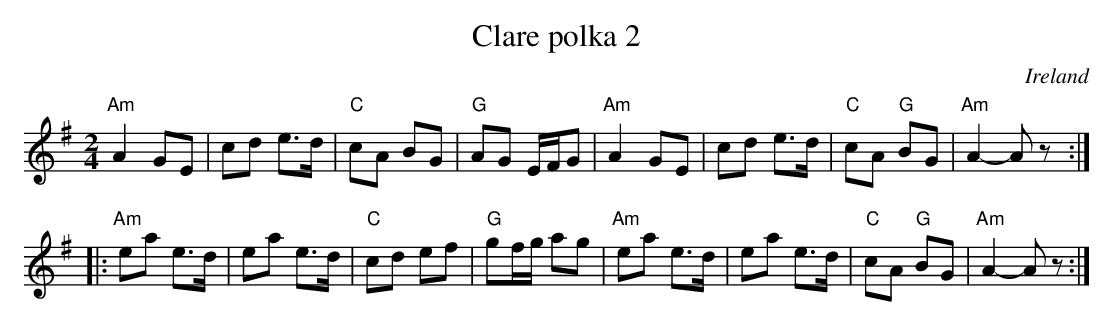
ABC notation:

X:1
T:Clare polka 2
O:Ireland
M:2/4
L:1/8
K:G
"Am"A2 GE | cd e>d | "C"cA BG | "G"AG E/2F/2G |\
"Am"A2 GE | cd e>d | "C"cA "G"BG | "Am"A2-A z :|
|: "Am"ea e>d | ea e>d | "C"cd ef | "G"gf/2g/2 ag |\
"Am"ea e>d | ea e>d | "C"cA "G"BG | "Am"A2-A z :|
